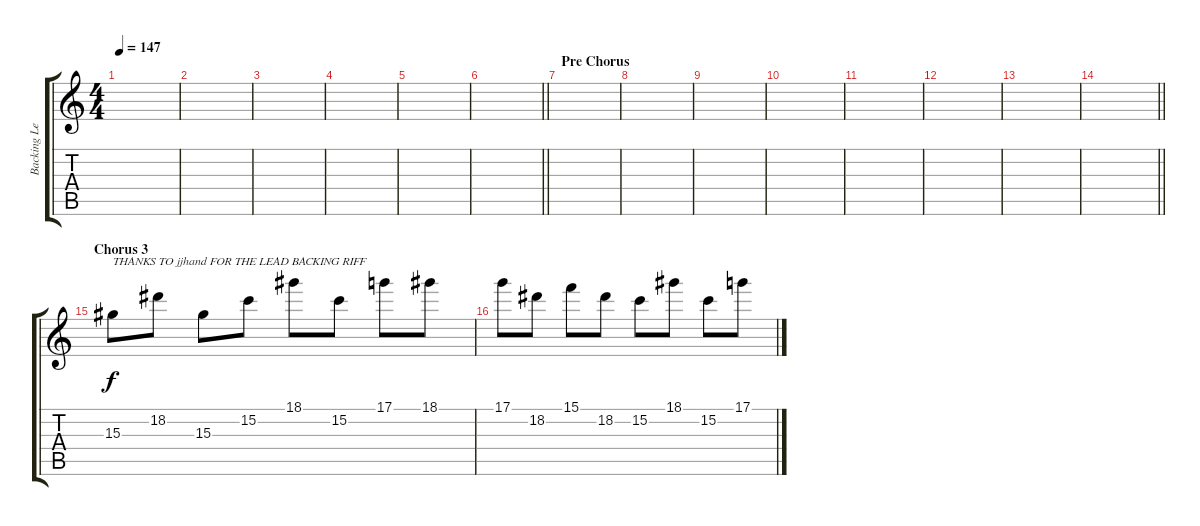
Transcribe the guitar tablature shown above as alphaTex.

\track ("Backing Lead [Donegan]" "Backing Le") {instrument distortionguitar}
\staff {score tabs}
\tuning (D4 A3 F3 C3 G2 C2) {hide}
\ts (4 4)
\tempo 147
\clef g2
\ks c
|
|
|
|
|
\barLineRight lightlight
|
\section ("" "Pre Chorus")
|
|
|
|
|
|
|
\barLineRight lightlight
|
\section ("" "Chorus 3")
15.3.8{txt "THANKS TO jjhand FOR THE LEAD BACKING RIFF"} 18.2.8 15.3.8 15.2.8 18.1.8 15.2.8 17.1.8 18.1.8 |
17.1.8 18.2.8 15.1.8 18.2.8 15.2.8 18.1.8 15.2.8 17.1.8
